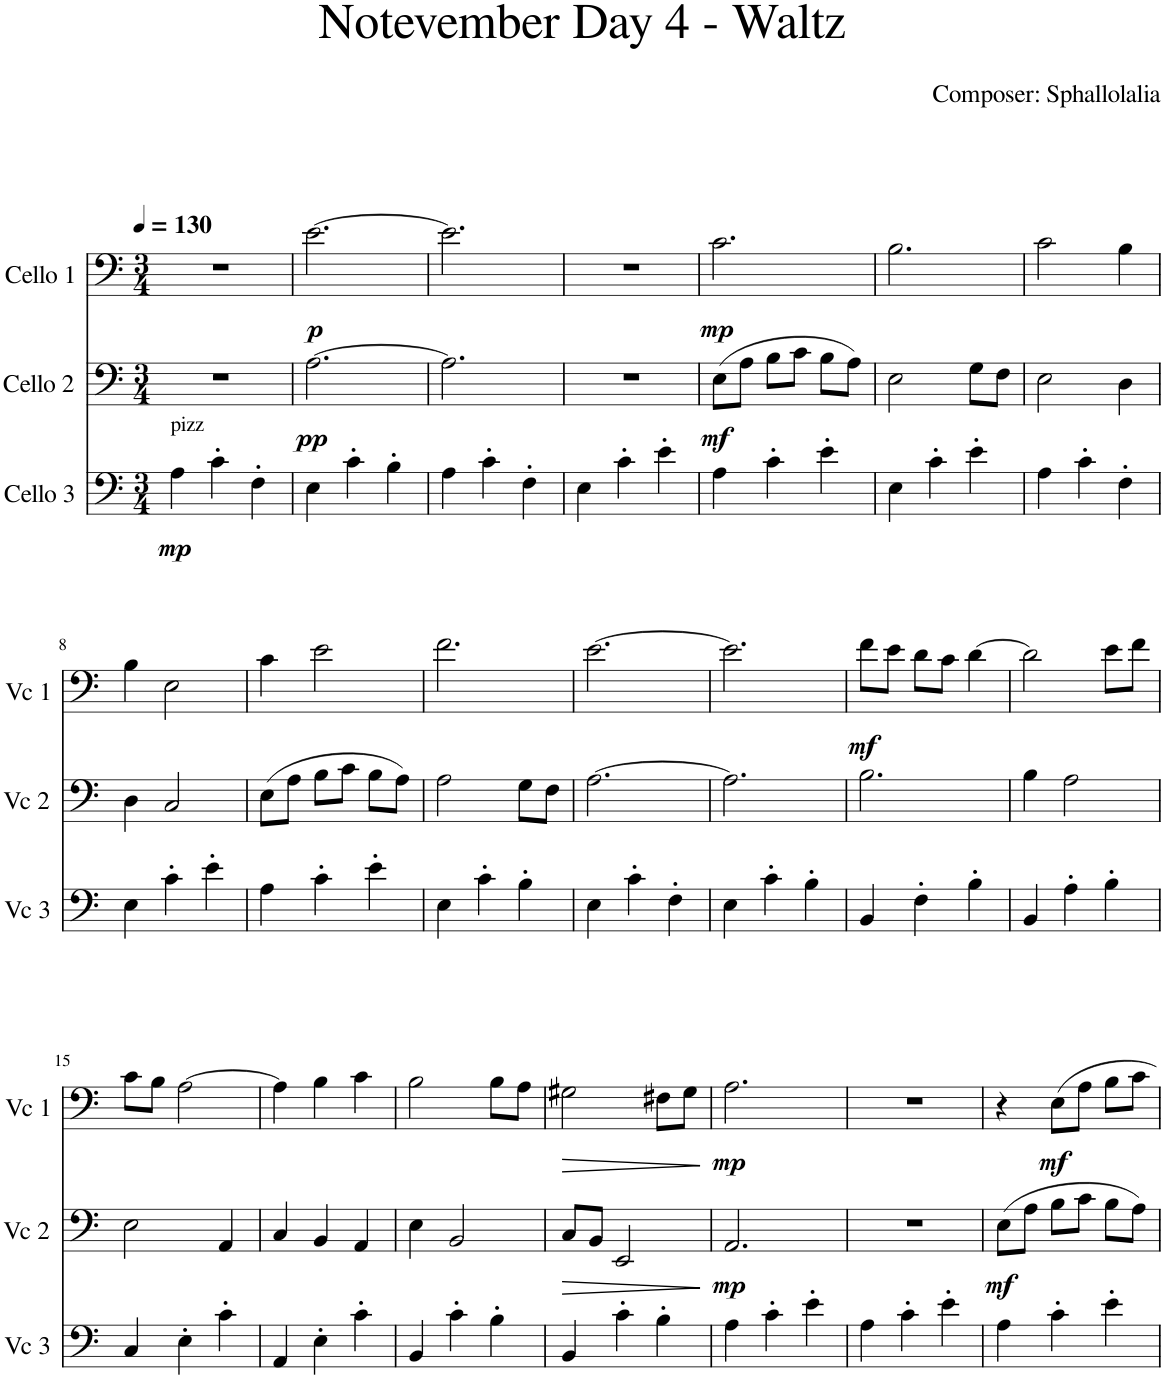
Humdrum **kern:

**kern	**dynam	**kern	**dynam	**kern	**dynam
*part3	*part3	*part2	*part2	*part1	*part1
*staff3	*staff3	*staff2	*staff2	*staff1	*staff1
*I"Cello 3	*	*I"Cello 2	*	*I"Cello 1	*
*clefF4	*	*clefF4	*	*clefF4	*
*Trd7c12	*	*	*	*	*
*k[]	*	*k[]	*	*k[]	*
*M3/4	*	*M3/4	*	*M3/4	*
*MM130	*	*MM130	*	*MM130	*
=1	=1	=1	=1	=1	=1
!LO:TX:a:t=pizz	!	!	!	!	!
!	!LO:DY:b	!	!	!	!
4A\	mp	2.r	.	2.r	.
4c'\	.	.	.	.	.
4F'\	.	.	.	.	.
=2	=2	=2	=2	=2	=2
!	!	!	!LO:DY:b	!	!LO:DY:b
4E\	.	[2.A\	pp	[2.e\	p
4c'\	.	.	.	.	.
4B'\	.	.	.	.	.
=3	=3	=3	=3	=3	=3
4A\	.	2.A\]	.	2.e\]	.
4c'\	.	.	.	.	.
4F'\	.	.	.	.	.
=4	=4	=4	=4	=4	=4
4E\	.	2.r	.	2.r	.
4c'\	.	.	.	.	.
4e'\	.	.	.	.	.
=5	=5	=5	=5	=5	=5
!	!	!	!LO:DY:b	!	!LO:DY:b
4A\	.	(8E\L	mf	2.c\	mp
.	.	8A\J	.	.	.
4c'\	.	8B\L	.	.	.
.	.	8c\J	.	.	.
4e'\	.	8B\L	.	.	.
.	.	8A\J)	.	.	.
=6	=6	=6	=6	=6	=6
4E\	.	2E\	.	2.B\	.
4c'\	.	.	.	.	.
4e'\	.	8G\L	.	.	.
.	.	8F\J	.	.	.
=7	=7	=7	=7	=7	=7
4A\	.	2E\	.	2c\	.
4c'\	.	.	.	.	.
4F'\	.	4D\	.	4B\	.
!!LO:LB:g=z
=8	=8	=8	=8	=8	=8
4E\	.	4D\	.	4B\	.
4c'\	.	2C/	.	2E\	.
4e'\	.	.	.	.	.
=9	=9	=9	=9	=9	=9
4A\	.	(8E\L	.	4c\	.
.	.	8A\J	.	.	.
4c'\	.	8B\L	.	2e\	.
.	.	8c\J	.	.	.
4e'\	.	8B\L	.	.	.
.	.	8A\J)	.	.	.
=10	=10	=10	=10	=10	=10
4E\	.	2A\	.	2.f\	.
4c'\	.	.	.	.	.
4B'\	.	8G\L	.	.	.
.	.	8F\J	.	.	.
=11	=11	=11	=11	=11	=11
4E\	.	[2.A\	.	[2.e\	.
4c'\	.	.	.	.	.
4F'\	.	.	.	.	.
=12	=12	=12	=12	=12	=12
4E\	.	2.A\]	.	2.e\]	.
4c'\	.	.	.	.	.
4B'\	.	.	.	.	.
=13	=13	=13	=13	=13	=13
!	!	!	!	!	!LO:DY:b
4BB/	.	2.B\	.	8f\L	mf
.	.	.	.	8e\J	.
4F'\	.	.	.	8d\L	.
.	.	.	.	8c\J	.
4B'\	.	.	.	[4d\	.
=14	=14	=14	=14	=14	=14
4BB/	.	4B\	.	2d\]	.
4A'\	.	2A\	.	.	.
4B'\	.	.	.	8e\L	.
.	.	.	.	8f\J	.
!!LO:LB:g=z
=15	=15	=15	=15	=15	=15
4C/	.	2E\	.	8c\L	.
.	.	.	.	8B\J	.
4E'\	.	.	.	[2A\	.
4c'\	.	4AA/	.	.	.
=16	=16	=16	=16	=16	=16
4AA/	.	4C/	.	4A\]	.
4E'\	.	4BB/	.	4B\	.
4c'\	.	4AA/	.	4c\	.
=17	=17	=17	=17	=17	=17
4BB/	.	4E\	.	2B\	.
4c'\	.	2BB/	.	.	.
4B'\	.	.	.	8B\L	.
.	.	.	.	8A\J	.
=18	=18	=18	=18	=18	=18
!	!	!	!LO:HP:b	!	!LO:HP:b
4BB/	.	8C/L	>	2G#X\	>
.	.	8BB/J	.	.	.
4c'\	.	2EE/	.	.	.
4B'\	.	.	.	8F#X\L	.
.	.	.	.	8G#\J	.
.	.	.	]	.	]
=19	=19	=19	=19	=19	=19
!	!	!	!LO:DY:b	!	!LO:DY:b
4A\	.	2.AA/	mp	2.A\	mp
4c'\	.	.	.	.	.
4e'\	.	.	.	.	.
=20	=20	=20	=20	=20	=20
4A\	.	2.r	.	2.r	.
4c'\	.	.	.	.	.
4e'\	.	.	.	.	.
=21	=21	=21	=21	=21	=21
!	!	!	!LO:DY:b	!	!
4A\	.	(8E\L	mf	4r	.
.	.	8A\J	.	.	.
!	!	!	!	!	!LO:DY:b
4c'\	.	8B\L	.	8E\L	mf
.	.	8c\J	.	8A\J	.
4e'\	.	8B\L	.	8B\L	.
.	.	8A\J)	.	8c\J	.
=	=	=	=	=	=
*-	*-	*-	*-	*-	*-
